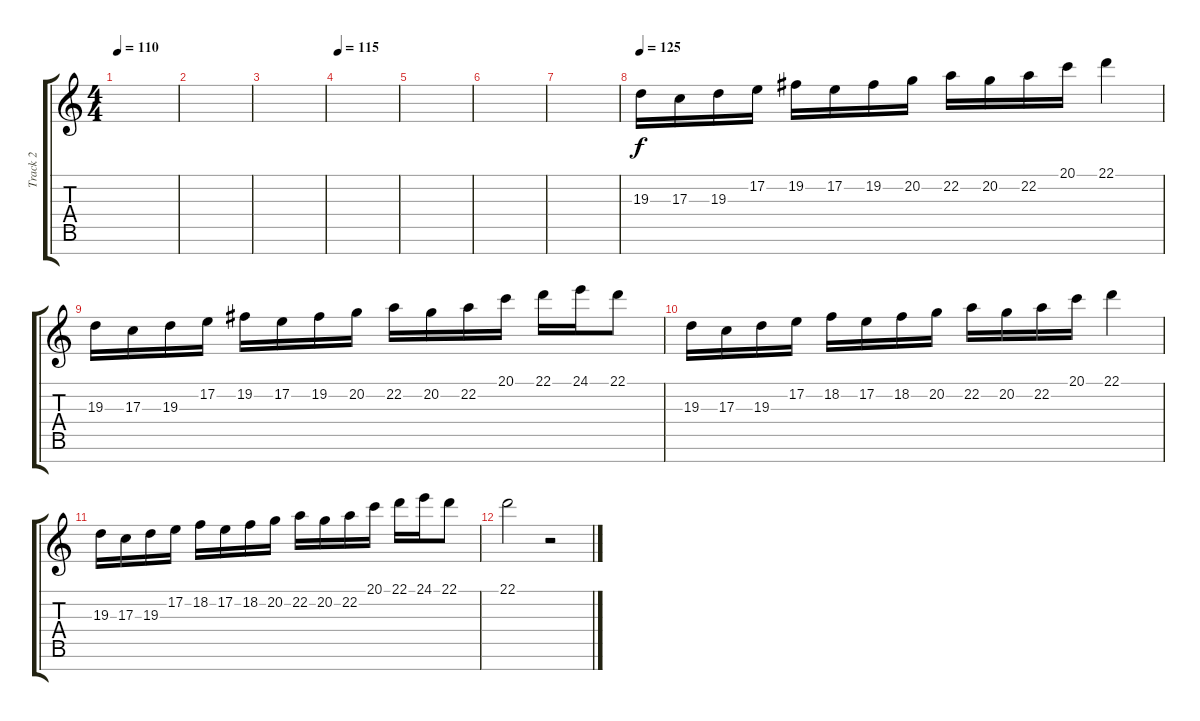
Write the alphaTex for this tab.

\track ("Track 2" "Track 2") {instrument lead1square}
\staff {score tabs}
\tuning (E4 B3 G3 D3 A2 E2 B1) {hide}
\ts (4 4)
\tempo 110
\clef g2
\ks c
|
|
|
\tempo 115
|
|
|
|
\tempo 125
19.3.16 17.3.16 19.3.16 17.2.16 19.2.16 17.2.16 19.2.16 20.2.16 22.2.16 20.2.16 22.2.16 20.1.16 22.1.4 |
19.3.16 17.3.16 19.3.16 17.2.16 19.2.16 17.2.16 19.2.16 20.2.16 22.2.16 20.2.16 22.2.16 20.1.16 22.1.16 24.1.16 22.1.8 |
19.3.16 17.3.16 19.3.16 17.2.16 18.2.16 17.2.16 18.2.16 20.2.16 22.2.16 20.2.16 22.2.16 20.1.16 22.1.4 |
19.3.16 17.3.16 19.3.16 17.2.16 18.2.16 17.2.16 18.2.16 20.2.16 22.2.16 20.2.16 22.2.16 20.1.16 22.1.16 24.1.16 22.1.8 |
22.1.2 r.2
